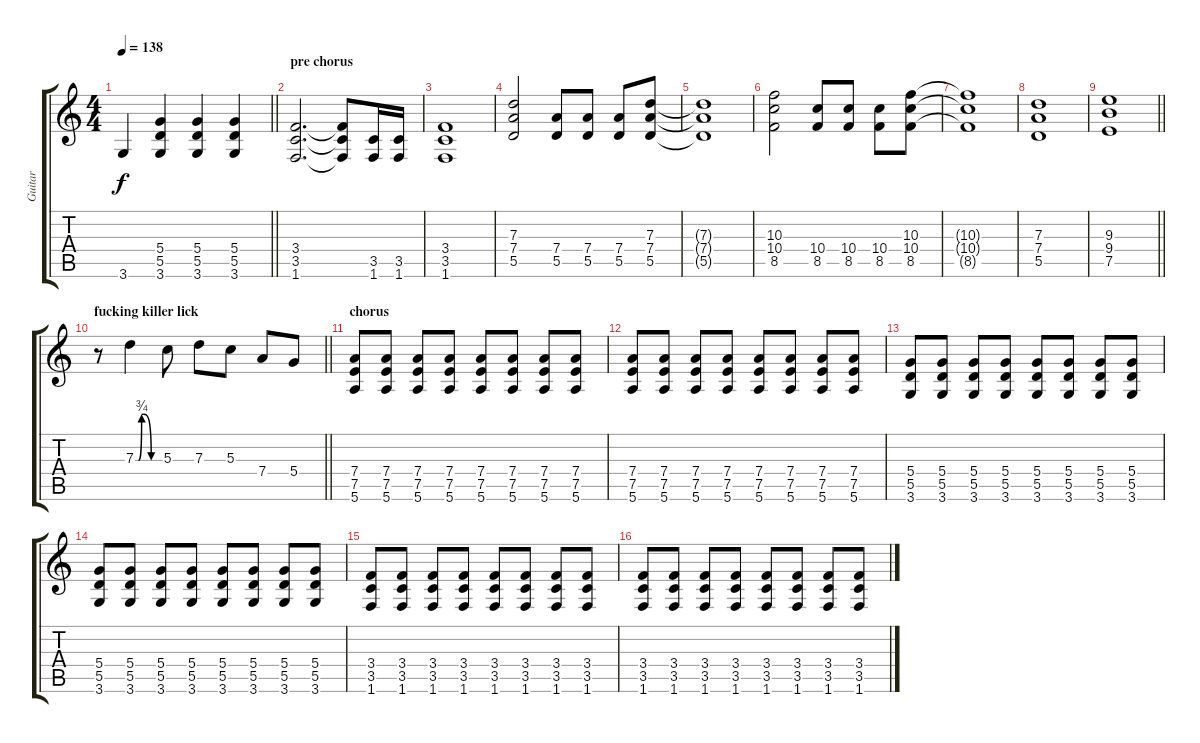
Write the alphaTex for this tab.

\track ("Guitar" "Guitar") {instrument overdrivenguitar}
\staff {score tabs}
\tuning (E4 B3 G3 D3 A2 E2) {hide}
\ts (4 4)
\tempo 138
\clef g2
\barLineRight lightlight
\ks c
3.6.4{dy f} (5.4 5.5 3.6).4 (5.4 5.5 3.6).4 (5.4 5.5 3.6).4 |
\section ("" "pre chorus")
(3.4 3.5 1.6).2{d} (3.4{t} 3.5{t} 1.6{t}).8 (3.5 1.6).16 (3.5 1.6).16 |
(3.4 3.5 1.6).1 |
(7.3 7.4 5.5).2 (7.4 5.5).8 (7.4 5.5).8 (7.4 5.5).8 (7.3 7.4 5.5).8 |
(7.3{t} 7.4{t} 5.5{t}).1 |
(10.3 10.4 8.5).2 (10.4 8.5).8 (10.4 8.5).8 (10.4 8.5).8 (10.3 10.4 8.5).8 |
(10.3{t} 10.4{t} 8.5{t}).1 |
(7.3 7.4 5.5).1 |
\barLineRight lightlight
(9.3 9.4 7.5).1 |
\section ("" "fucking killer lick")
\barLineRight lightlight
r.8 7.3{be (custom 0 0 7 0 15 3 20 3 39 0 48 0 60 0)}.4 5.3.8 7.3.8 5.3.8 7.4.8 5.4.8 |
\section ("" "chorus")
(7.4 7.5 5.6).8 (7.4 7.5 5.6).8 (7.4 7.5 5.6).8 (7.4 7.5 5.6).8 (7.4 7.5 5.6).8 (7.4 7.5 5.6).8 (7.4 7.5 5.6).8 (7.4 7.5 5.6).8 |
(7.4 7.5 5.6).8 (7.4 7.5 5.6).8 (7.4 7.5 5.6).8 (7.4 7.5 5.6).8 (7.4 7.5 5.6).8 (7.4 7.5 5.6).8 (7.4 7.5 5.6).8 (7.4 7.5 5.6).8 |
(5.4 5.5 3.6).8 (5.4 5.5 3.6).8 (5.4 5.5 3.6).8 (5.4 5.5 3.6).8 (5.4 5.5 3.6).8 (5.4 5.5 3.6).8 (5.4 5.5 3.6).8 (5.4 5.5 3.6).8 |
(5.4 5.5 3.6).8 (5.4 5.5 3.6).8 (5.4 5.5 3.6).8 (5.4 5.5 3.6).8 (5.4 5.5 3.6).8 (5.4 5.5 3.6).8 (5.4 5.5 3.6).8 (5.4 5.5 3.6).8 |
(3.4 3.5 1.6).8 (3.4 3.5 1.6).8 (3.4 3.5 1.6).8 (3.4 3.5 1.6).8 (3.4 3.5 1.6).8 (3.4 3.5 1.6).8 (3.4 3.5 1.6).8 (3.4 3.5 1.6).8 |
(3.4 3.5 1.6).8 (3.4 3.5 1.6).8 (3.4 3.5 1.6).8 (3.4 3.5 1.6).8 (3.4 3.5 1.6).8 (3.4 3.5 1.6).8 (3.4 3.5 1.6).8 (3.4 3.5 1.6).8
